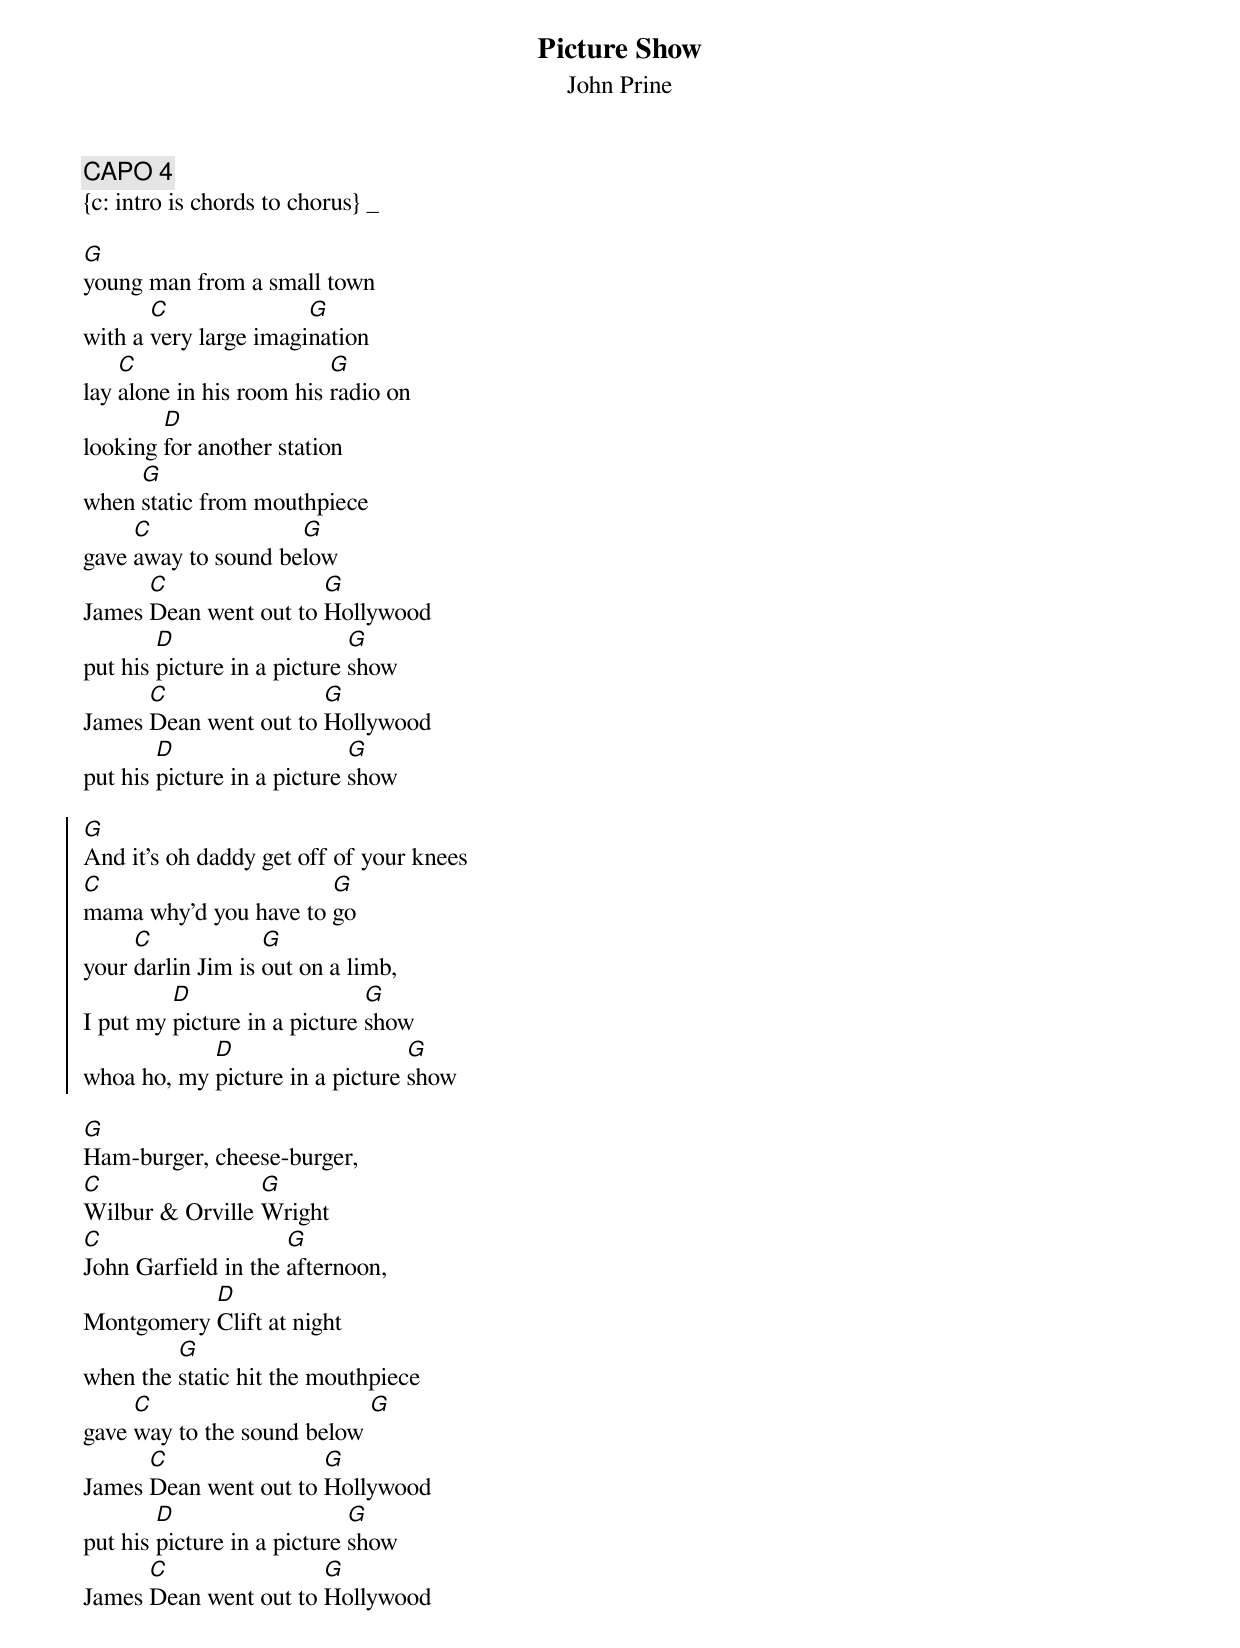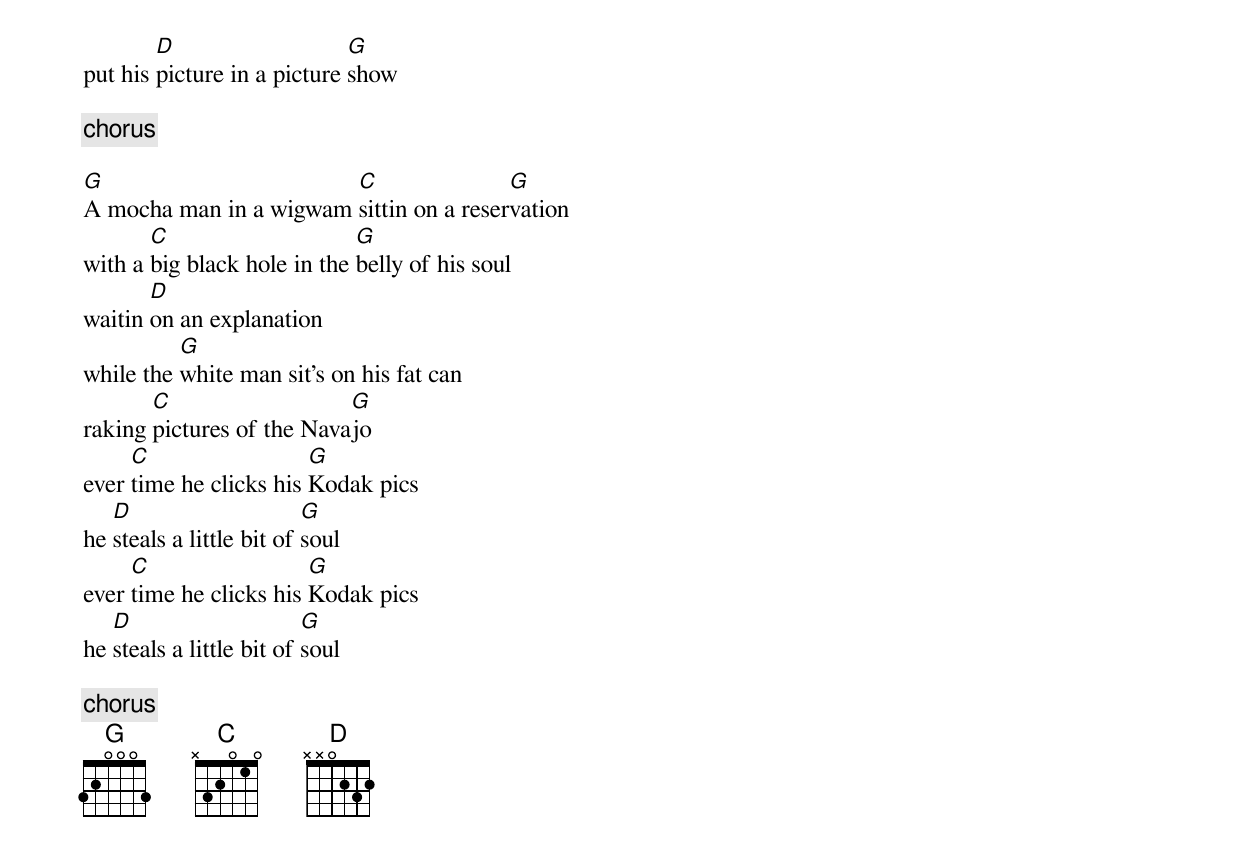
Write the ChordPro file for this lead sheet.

{title: Picture Show}
{subtitle: John Prine}
{c: CAPO 4}
{c: intro is chords to chorus} _

[G]young man from a small town
with a [C]very large imagi[G]nation
lay [C]alone in his room his [G]radio on
looking [D]for another station
when [G]static from mouthpiece
gave [C]away to sound be[G]low
James [C]Dean went out to [G]Hollywood
put his [D]picture in a picture [G]show
James [C]Dean went out to [G]Hollywood
put his [D]picture in a picture [G]show

{soc}
[G]And it’s oh daddy get off of your knees
[C]mama why’d you have to [G]go
your [C]darlin Jim is [G]out on a limb,
I put my [D]picture in a picture [G]show
whoa ho, my [D]picture in a picture [G]show
{eoc}

[G]Ham-burger, cheese-burger,
[C]Wilbur & Orville [G]Wright
[C]John Garfield in the [G]afternoon,
Montgomery [D]Clift at night
when the [G]static hit the mouthpiece
gave [C]way to the sound below [G]
James [C]Dean went out to [G]Hollywood
put his [D]picture in a picture [G]show
James [C]Dean went out to [G]Hollywood
put his [D]picture in a picture [G]show

{c: chorus}

[G]A mocha man in a wigwam [C]sittin on a reser[G]vation
with a [C]big black hole in the [G]belly of his soul
waitin [D]on an explanation
while the [G]white man sit's on his fat can
raking [C]pictures of the Nava[G]jo
ever [C]time he clicks his [G]Kodak pics
he [D]steals a little bit of [G]soul
ever [C]time he clicks his [G]Kodak pics
he [D]steals a little bit of [G]soul

{c: chorus}
